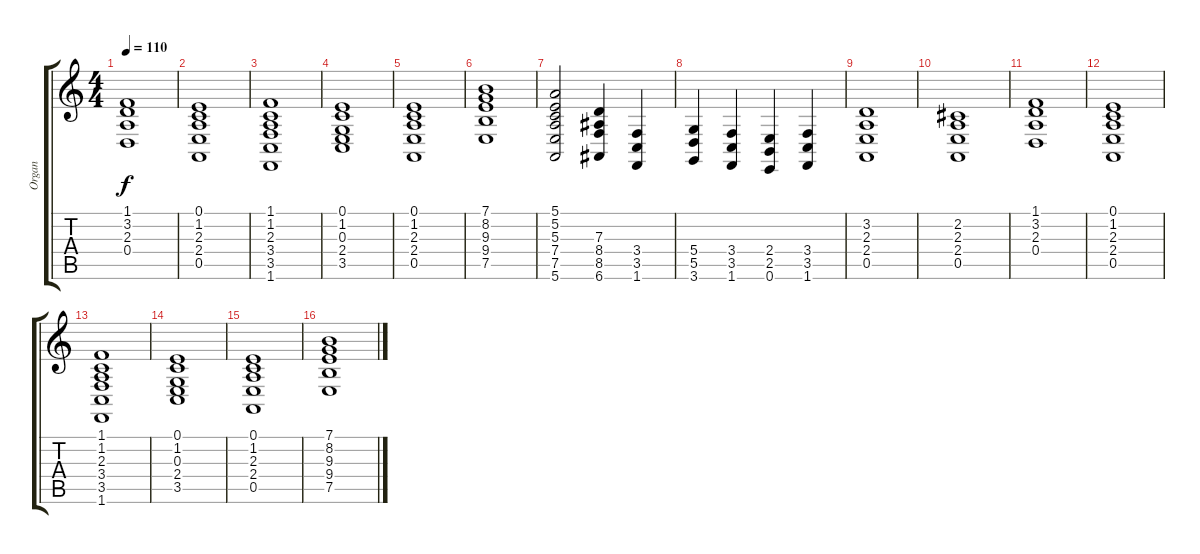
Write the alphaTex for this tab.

\track ("Organ" "Organ") {instrument drawbarorgan}
\staff {score tabs}
\tuning (E4 B3 G3 D3 A2 E2) {hide}
\ts (4 4)
\tempo 110
\clef g2
\ks c
(1.1 3.2 2.3 0.4).1{dy f instrument drawbarorgan} |
(0.1 1.2 2.3 2.4 0.5).1 |
(1.1 1.2 2.3 3.4 3.5 1.6).1 |
(0.1 1.2 0.3 2.4 3.5).1 |
(0.1 1.2 2.3 2.4 0.5).1 |
(7.1 8.2 9.3 9.4 7.5).1 |
(5.1 5.2 5.3 7.4 7.5 5.6).2 (7.3 8.4 8.5 6.6).4 (3.4 3.5 1.6).4 |
(5.4 5.5 3.6).4 (3.4 3.5 1.6).4 (2.4 2.5 0.6).4 (3.4 3.5 1.6).4 |
(3.2 2.3 2.4 0.5).1 |
(2.2 2.3 2.4 0.5).1 |
(1.1 3.2 2.3 0.4).1 |
(0.1 1.2 2.3 2.4 0.5).1 |
(1.1 1.2 2.3 3.4 3.5 1.6).1 |
(0.1 1.2 0.3 2.4 3.5).1 |
(0.1 1.2 2.3 2.4 0.5).1 |
(7.1 8.2 9.3 9.4 7.5).1
